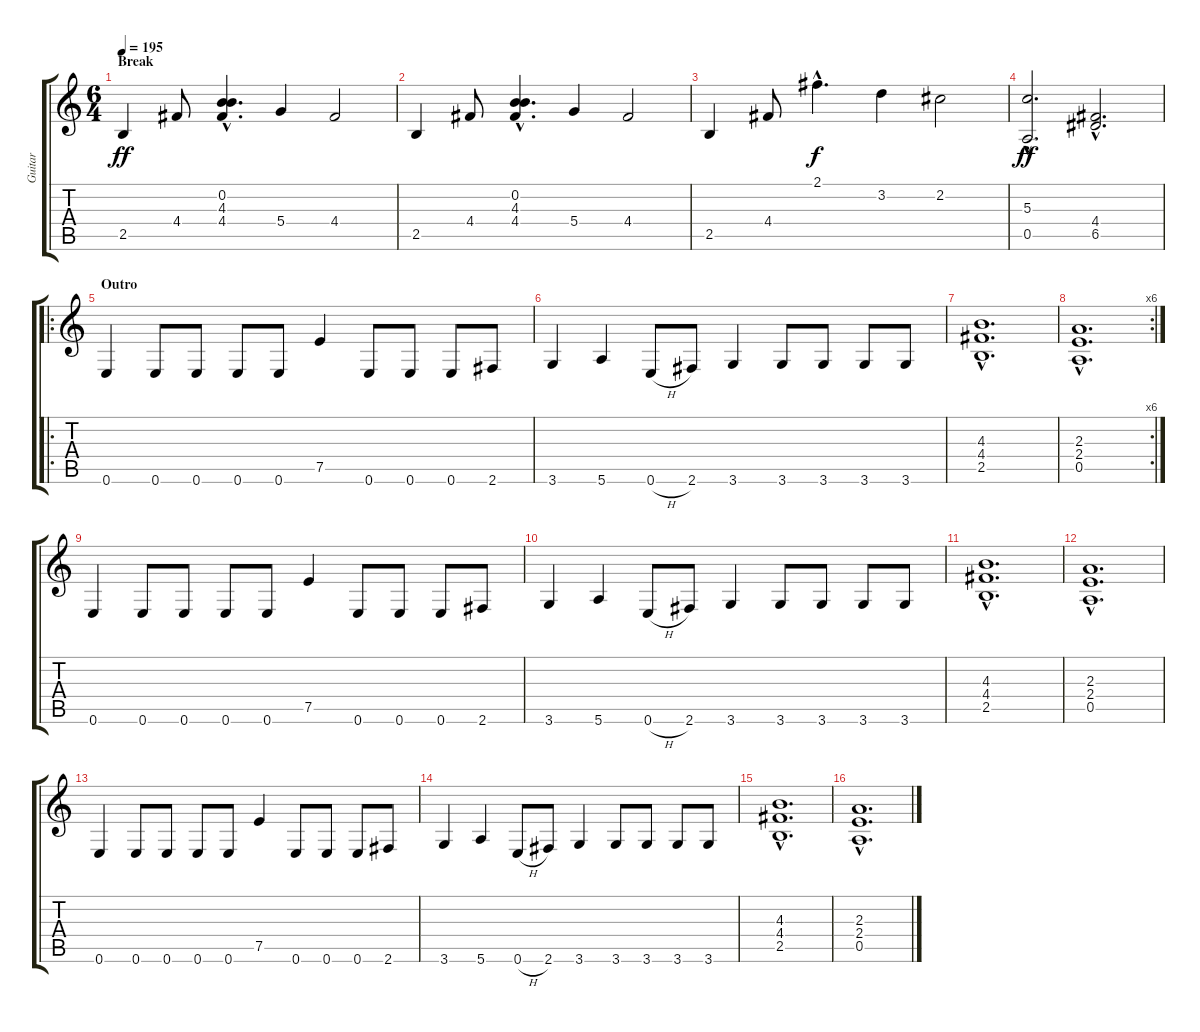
\track ("Guitar" "Guitar") {instrument distortionguitar}
\staff {score tabs}
\tuning (E4 B3 G3 D3 A2 E2) {hide}
\ts (6 4)
\section ("" "Break")
\tempo 195
\clef g2
\ks c
2.5.4{dy ff} 4.4.8 (0.2{hac} 4.3{hac} 4.4{hac}).4{d} 5.4.4 4.4.2 |
2.5.4 4.4.8 (0.2{hac} 4.3{hac} 4.4{hac}).4{d} 5.4.4 4.4.2 |
2.5.4 4.4.8 2.1{hac}.4{d dy f} 3.2.4 2.2.2 |
(5.3{hac} 0.5{hac}).2{d dy ff} (4.4{hac} 6.5{hac}).2{d} |
\ro
\section ("" "Outro")
0.6.4 0.6.8 0.6.8 0.6.8 0.6.8 7.5.4 0.6.8 0.6.8 0.6.8 2.6.8 |
3.6.4 5.6.4 0.6{h}.8 2.6.8 3.6.4 3.6.8 3.6.8 3.6.8 3.6.8 |
(4.3{hac} 4.4{hac} 2.5{hac}).1{d} |
\rc 6
(2.3{hac} 2.4{hac} 0.5{hac}).1{d} |
0.6.4{volume 14} 0.6.8 0.6.8 0.6.8 0.6.8 7.5.4 0.6.8 0.6.8 0.6.8 2.6.8 |
3.6.4 5.6.4 0.6{h}.8 2.6.8 3.6.4 3.6.8 3.6.8 3.6.8 3.6.8 |
(4.3{hac} 4.4{hac} 2.5{hac}).1{d volume 12} |
(2.3{hac} 2.4{hac} 0.5{hac}).1{d} |
0.6.4{volume 10} 0.6.8 0.6.8 0.6.8 0.6.8 7.5.4 0.6.8 0.6.8 0.6.8 2.6.8 |
3.6.4 5.6.4 0.6{h}.8 2.6.8 3.6.4 3.6.8 3.6.8 3.6.8 3.6.8 |
(4.3{hac} 4.4{hac} 2.5{hac}).1{d volume 8} |
(2.3{hac} 2.4{hac} 0.5{hac}).1{d}
